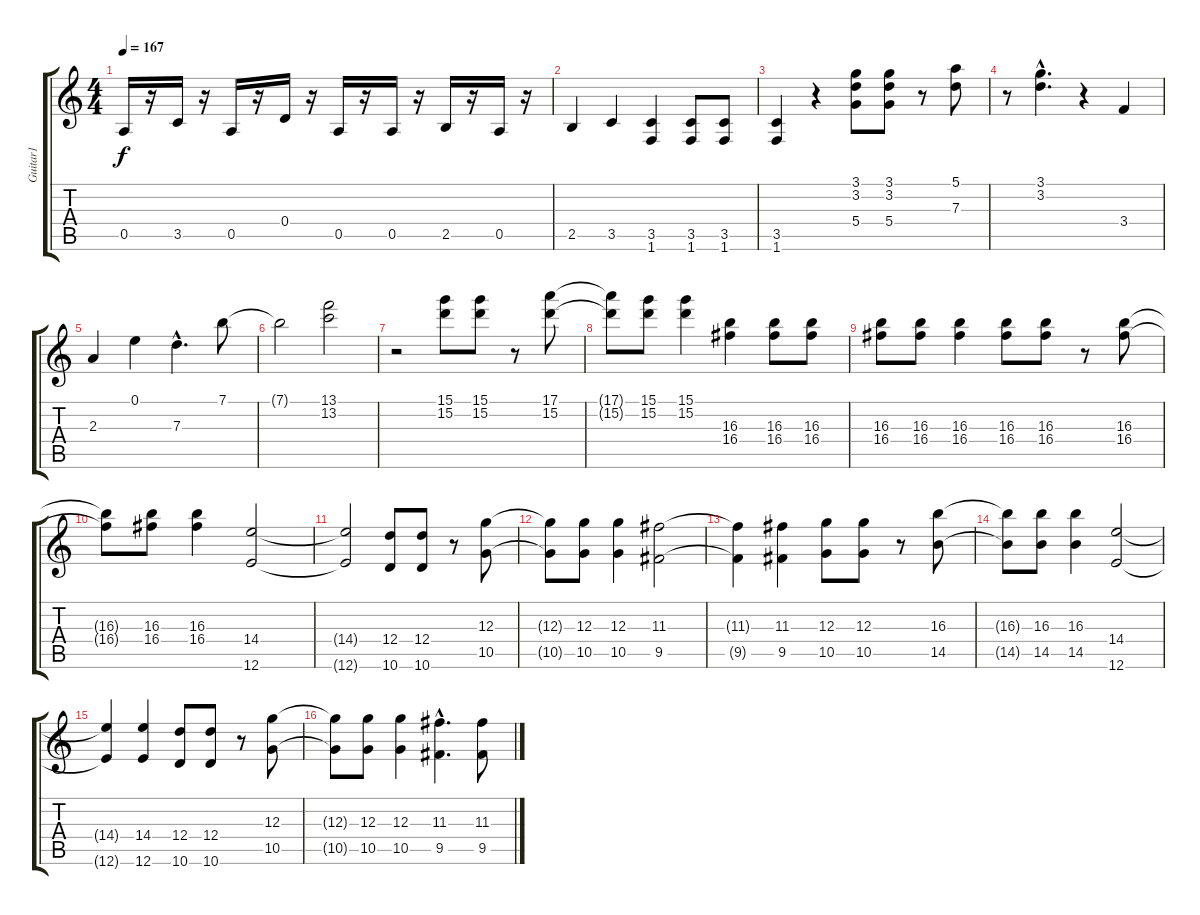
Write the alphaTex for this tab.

\track ("Guitar1" "Guitar1") {instrument distortionguitar}
\staff {score tabs}
\tuning (E4 B3 G3 D3 A2 E2) {hide}
\ts (4 4)
\tempo 167
\clef g2
\ks c
0.5.16{dy f} r.16 3.5.16 r.16 0.5.16 r.16 0.4.16 r.16 0.5.16 r.16 0.5.16 r.16 2.5.16 r.16 0.5.16 r.16 |
2.5.4 3.5.4 (3.5 1.6).4 (3.5 1.6).8 (3.5 1.6).8 |
(3.5 1.6).4 r.4 (3.1 3.2 5.4).8 (3.1 3.2 5.4).8 r.8 (5.1 7.3).8 |
r.8 (3.1{hac} 3.2{hac}).4{d} r.4 3.4.4 |
2.3.4 0.1.4 7.3{hac}.4{d} 7.1.8 |
7.1{t}.2 (13.1 13.2).2 |
r.2 (15.1 15.2).8 (15.1 15.2).8 r.8 (17.1 15.2).8 |
(17.1{t} 15.2{t}).8 (15.1 15.2).8 (15.1 15.2).4 (16.3 16.4).4 (16.3 16.4).8 (16.3 16.4).8 |
(16.3 16.4).8 (16.3 16.4).8 (16.3 16.4).4 (16.3 16.4).8 (16.3 16.4).8 r.8 (16.3 16.4).8 |
(16.3{t} 16.4{t}).8 (16.3 16.4).8 (16.3 16.4).4 (14.4 12.6).2 |
(14.4{t} 12.6{t}).2 (12.4 10.6).8 (12.4 10.6).8 r.8 (12.3 10.5).8 |
(12.3{t} 10.5{t}).8 (12.3 10.5).8 (12.3 10.5).4 (11.3 9.5).2 |
(11.3{t} 9.5{t}).4 (11.3 9.5).4 (12.3 10.5).8 (12.3 10.5).8 r.8 (16.3 14.5).8 |
(16.3{t} 14.5{t}).8 (16.3 14.5).8 (16.3 14.5).4 (14.4 12.6).2 |
(14.4{t} 12.6{t}).4 (14.4 12.6).4 (12.4 10.6).8 (12.4 10.6).8 r.8 (12.3 10.5).8 |
(12.3{t} 10.5{t}).8 (12.3 10.5).8 (12.3 10.5).4 (11.3{hac} 9.5{hac}).4{d} (11.3 9.5).8
